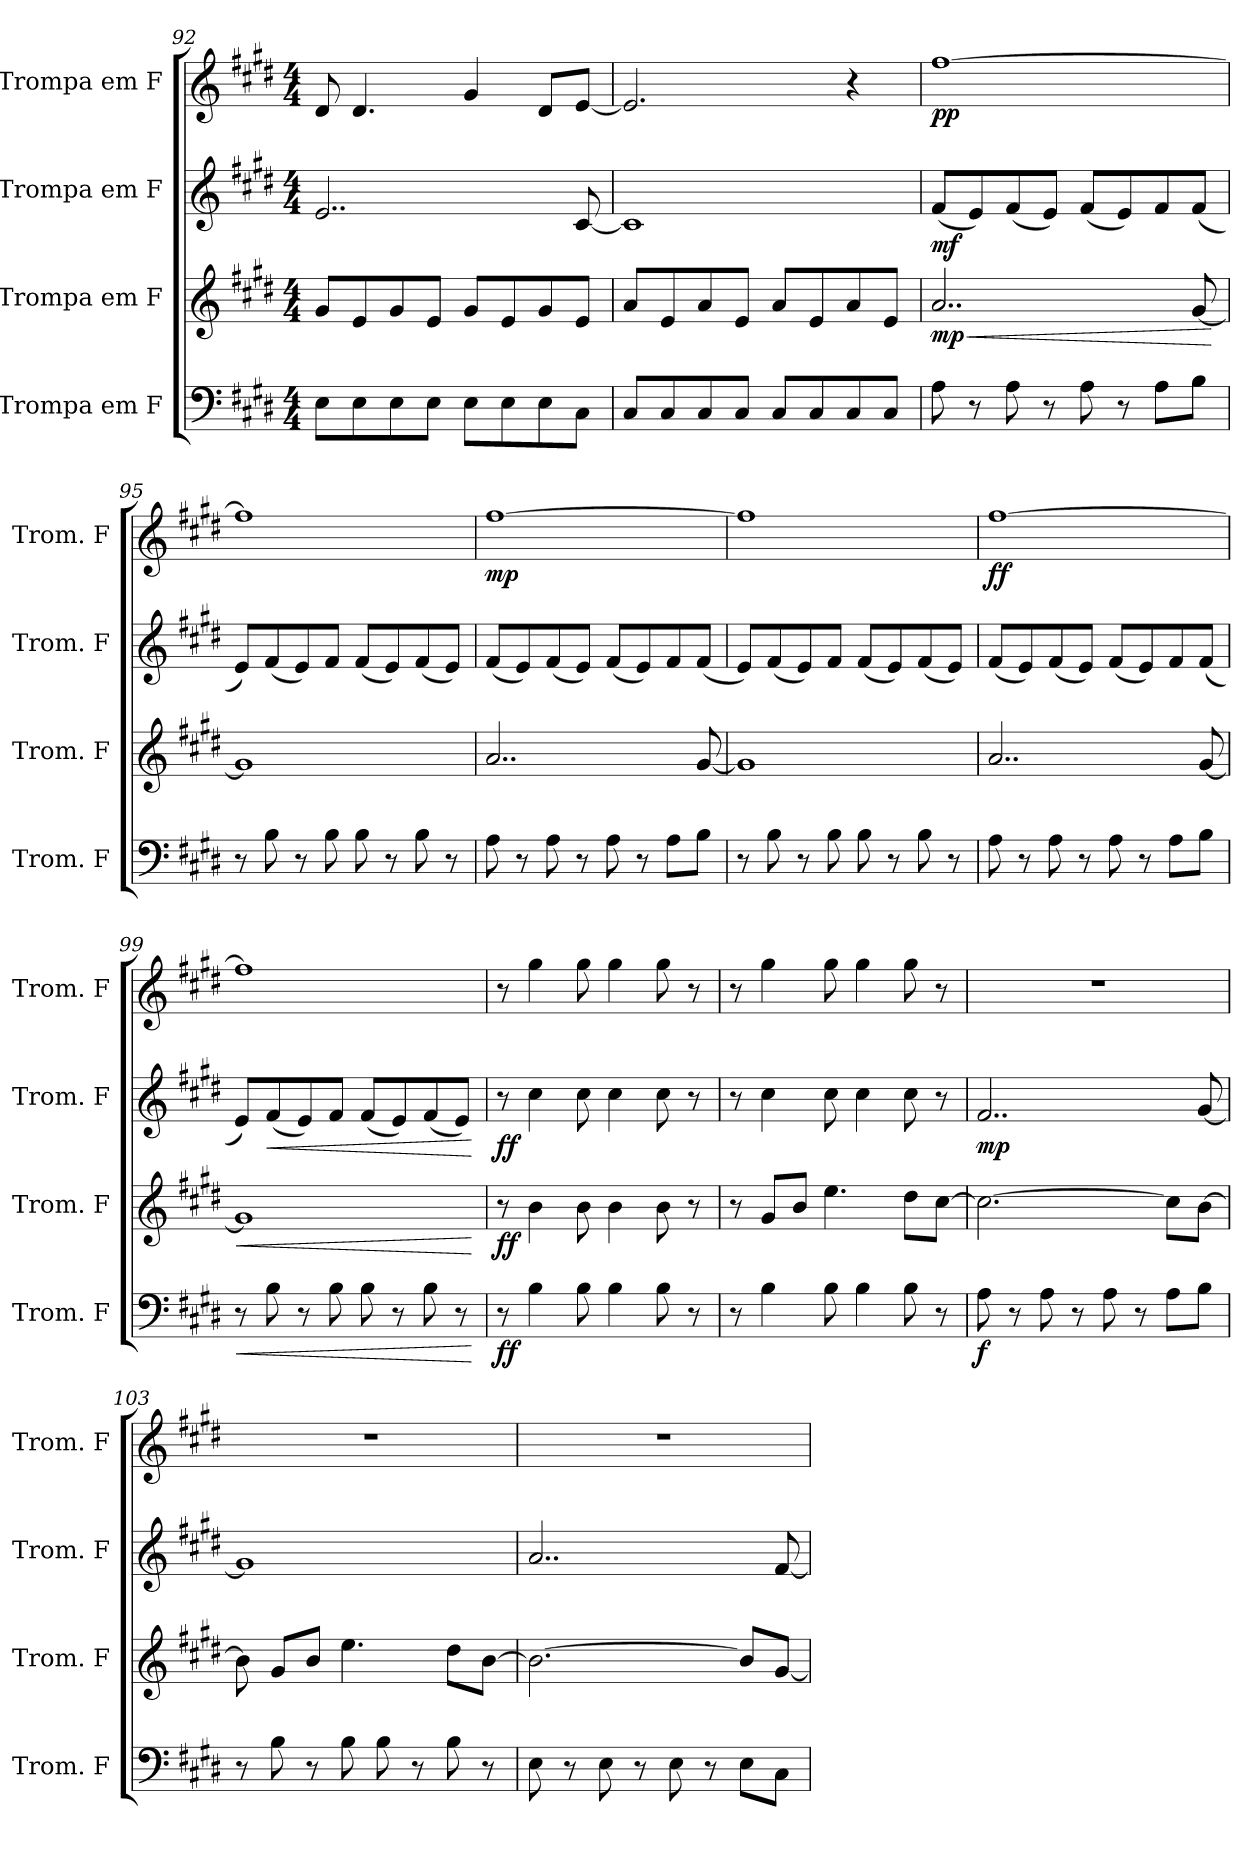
**kern	**dynam	**kern	**dynam	**kern	**dynam	**kern	**dynam
*part4	*part4	*part3	*part3	*part2	*part2	*part1	*part1
*staff4	*staff4	*staff3	*staff3	*staff2	*staff2	*staff1	*staff1
*I"Trompa em F	*	*I"Trompa em F	*	*I"Trompa em F	*	*I"Trompa em F	*
*I'Trom. F	*	*I'Trom. F	*	*I'Trom. F	*	*I'Trom. F	*
*clefF4	*	*clefG2	*	*clefG2	*	*clefG2	*
*ITrd4c7	*	*ITrd4c7	*	*ITrd4c7	*	*ITrd4c7	*
*k[f#c#g#]	*	*k[f#c#g#]	*	*k[f#c#g#]	*	*k[f#c#g#]	*
*M4/4	*	*M4/4	*	*M4/4	*	*M4/4	*
=92	=92	=92	=92	=92	=92	=92	=92
8AA\L	.	8c#/L	.	2..A/	.	8G#/	.
8AA\	.	8A/	.	.	.	4.G#/	.
8AA\	.	8c#/	.	.	.	.	.
8AA\J	.	8A/J	.	.	.	.	.
8AA\L	.	8c#/L	.	.	.	4c#/	.
8AA\	.	8A/	.	.	.	.	.
8AA\	.	8c#/	.	.	.	8G#/L	.
8FF#\J	.	8A/J	.	[8F#/	.	[8A/J	.
!!LO:PB:g=z
=93	=93	=93	=93	=93	=93	=93	=93
8FF#/L	.	8d/L	.	1F#]	.	2.A/]	.
8FF#/	.	8A/	.	.	.	.	.
8FF#/	.	8d/	.	.	.	.	.
8FF#/J	.	8A/J	.	.	.	.	.
8FF#/L	.	8d/L	.	.	.	.	.
8FF#/	.	8A/	.	.	.	.	.
8FF#/	.	8d/	.	.	.	4r	.
8FF#/J	.	8A/J	.	.	.	.	.
=94	=94	=94	=94	=94	=94	=94	=94
!	!	!	!LO:HP:b	!	!	!	!
!	!	!	!LO:DY:n=1:b	!	!LO:DY:b	!	!LO:DY:b
8D\	.	2..d/	< mp	(8B/L	mf	[1b	pp
8r	.	.	.	8A/)	.	.	.
8D\	.	.	.	(8B/	.	.	.
8r	.	.	.	8A/J)	.	.	.
8D\	.	.	.	(8B/L	.	.	.
8r	.	.	.	8A/)	.	.	.
8D\L	.	.	.	8B/	.	.	.
8E\J	.	[8c#/	.	(8B/J	.	.	.
.	.	.	[	.	.	.	.
=95	=95	=95	=95	=95	=95	=95	=95
8r	.	1c#]	.	8A/L)	.	1b]	.
8E\	.	.	.	(8B/	.	.	.
8r	.	.	.	8A/)	.	.	.
8E\	.	.	.	8B/J	.	.	.
8E\	.	.	.	(8B/L	.	.	.
8r	.	.	.	8A/)	.	.	.
8E\	.	.	.	(8B/	.	.	.
8r	.	.	.	8A/J)	.	.	.
=96	=96	=96	=96	=96	=96	=96	=96
!	!	!	!	!	!	!	!LO:DY:b
8D\	.	2..d/	.	(8B/L	.	[1b	mp
8r	.	.	.	8A/)	.	.	.
8D\	.	.	.	(8B/	.	.	.
8r	.	.	.	8A/J)	.	.	.
8D\	.	.	.	(8B/L	.	.	.
8r	.	.	.	8A/)	.	.	.
8D\L	.	.	.	8B/	.	.	.
8E\J	.	[8c#/	.	(8B/J	.	.	.
!!LO:LB:g=z
=97	=97	=97	=97	=97	=97	=97	=97
8r	.	1c#]	.	8A/L)	.	1b]	.
8E\	.	.	.	(8B/	.	.	.
8r	.	.	.	8A/)	.	.	.
8E\	.	.	.	8B/J	.	.	.
8E\	.	.	.	(8B/L	.	.	.
8r	.	.	.	8A/)	.	.	.
8E\	.	.	.	(8B/	.	.	.
8r	.	.	.	8A/J)	.	.	.
=98	=98	=98	=98	=98	=98	=98	=98
!	!	!	!	!	!	!	!LO:DY:b
8D\	.	2..d/	.	(8B/L	.	[1b	ff
8r	.	.	.	8A/)	.	.	.
8D\	.	.	.	(8B/	.	.	.
8r	.	.	.	8A/J)	.	.	.
8D\	.	.	.	(8B/L	.	.	.
8r	.	.	.	8A/)	.	.	.
8D\L	.	.	.	8B/	.	.	.
8E\J	.	[8c#/	.	(8B/J	.	.	.
=99	=99	=99	=99	=99	=99	=99	=99
!	!LO:HP:b	!	!LO:HP:b	!	!	!	!
8r	<	1c#]	<	8A/L)	.	1b]	.
!	!	!	!	!	!LO:HP:b	!	!
8E\	.	.	.	(8B/	<	.	.
8r	.	.	.	8A/)	.	.	.
8E\	.	.	.	8B/J	.	.	.
8E\	.	.	.	(8B/L	.	.	.
8r	.	.	.	8A/)	.	.	.
8E\	.	.	.	(8B/	.	.	.
8r	.	.	.	8A/J)	.	.	.
.	[	.	[	.	[	.	.
=100	=100	=100	=100	=100	=100	=100	=100
!	!LO:DY:b	!	!LO:DY:b	!	!LO:DY:b	!	!
8r	ff	8r	ff	8r	ff	8r	.
4E\	.	4e\	.	4f#\	.	4cc#\	.
8E\	.	8e\	.	8f#\	.	8cc#\	.
4E\	.	4e\	.	4f#\	.	4cc#\	.
8E\	.	8e\	.	8f#\	.	8cc#\	.
8r	.	8r	.	8r	.	8r	.
=101	=101	=101	=101	=101	=101	=101	=101
8r	.	8r	.	8r	.	8r	.
4E\	.	8c#/L	.	4f#\	.	4cc#\	.
.	.	8e/J	.	.	.	.	.
8E\	.	4.a\	.	8f#\	.	8cc#\	.
4E\	.	.	.	4f#\	.	4cc#\	.
8E\	.	8g#\L	.	8f#\	.	8cc#\	.
8r	.	[8f#\J	.	8r	.	8r	.
!!LO:LB:g=z
=102	=102	=102	=102	=102	=102	=102	=102
!	!LO:DY:b	!	!	!	!LO:DY:b	!	!
8D\	f	2.f#\_	.	2..B/	mp	1r	.
8r	.	.	.	.	.	.	.
8D\	.	.	.	.	.	.	.
8r	.	.	.	.	.	.	.
8D\	.	.	.	.	.	.	.
8r	.	.	.	.	.	.	.
8D\L	.	8f#\L]	.	.	.	.	.
8E\J	.	[8e\J	.	[8c#/	.	.	.
=103	=103	=103	=103	=103	=103	=103	=103
8r	.	8e\]	.	1c#]	.	1r	.
8E\	.	8c#/L	.	.	.	.	.
8r	.	8e/J	.	.	.	.	.
8E\	.	4.a\	.	.	.	.	.
8E\	.	.	.	.	.	.	.
8r	.	.	.	.	.	.	.
8E\	.	8g#\L	.	.	.	.	.
8r	.	[8e\J	.	.	.	.	.
=104	=104	=104	=104	=104	=104	=104	=104
8AA\	.	2.e\_	.	2..d/	.	1r	.
8r	.	.	.	.	.	.	.
8AA\	.	.	.	.	.	.	.
8r	.	.	.	.	.	.	.
8AA\	.	.	.	.	.	.	.
8r	.	.	.	.	.	.	.
8AA\L	.	8e/L]	.	.	.	.	.
8FF#\J	.	[8c#/J	.	[8B/	.	.	.
=	=	=	=	=	=	=	=
*-	*-	*-	*-	*-	*-	*-	*-
